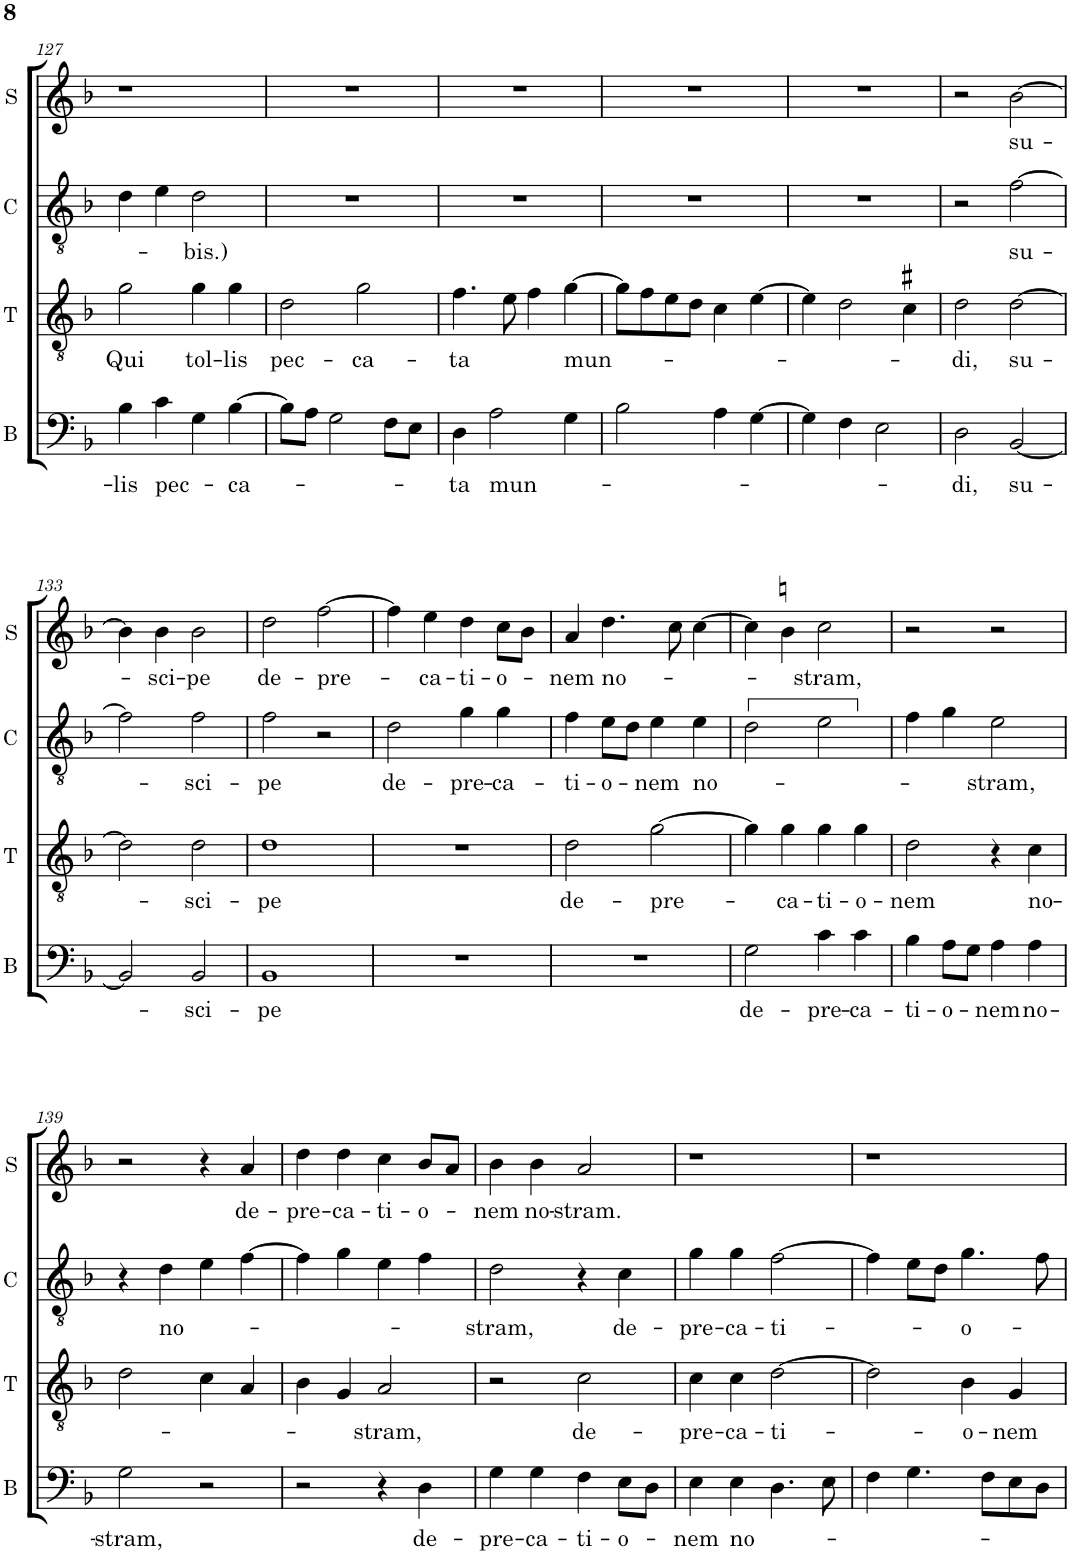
**kern	**text	**kern	**text	**kern	**text	**kern	**text
*part4	*part4	*part3	*part3	*part2	*part2	*part1	*part1
*staff4	*staff4	*staff3	*staff3	*staff2	*staff2	*staff1	*staff1
*I"B	*	*I"T	*	*I"C	*	*I"S	*
*I'B	*	*I'T	*	*I'C	*	*I'S	*
!!LO:PB:g=z
*clefF4	*	*clefGv2	*	*clefGv2	*	*clefG2	*
*	*	*	*	*Trd4c7	*	*	*
*k[b-]	*	*k[b-]	*	*k[b-]	*	*k[b-]	*
*M2/2	*	*M2/2	*	*M2/2	*	*M2/2	*
*met(c|)	*	*met(c|)	*	*met(c|)	*	*met(c|)	*
=127	=127	=127	=127	=127	=127	=127	=127
!	!LO:LY:b	!	!LO:LY:b	!	!	!	!
4B-\	-lis	2g\	Qui	4d\	.	1r	.
!	!LO:LY:b	!	!	!	!	!	!
4c\	pec-	.	.	4e\	.	.	.
!	!	!	!LO:LY:b	!	!LO:LY:b	!	!
4G\	.	4g\	tol-	2d\	bis.)	.	.
!	!LO:LY:b	!	!LO:LY:b	!	!	!	!
[4B-\	-ca-	4g\	-lis	.	.	.	.
=128	=128	=128	=128	=128	=128	=128	=128
!	!	!	!LO:LY:b	!	!	!	!
8B-\L]	.	2d\	pec-	1r	.	1r	.
8A\J	.	.	.	.	.	.	.
2G\	.	.	.	.	.	.	.
!	!	!	!LO:LY:b	!	!	!	!
.	.	2g\	-ca-	.	.	.	.
8F\L	.	.	.	.	.	.	.
8E\J	.	.	.	.	.	.	.
=129	=129	=129	=129	=129	=129	=129	=129
!	!LO:LY:b	!	!LO:LY:b	!	!	!	!
4D\	-ta	4.f\	-ta	1r	.	1r	.
!	!LO:LY:b	!	!	!	!	!	!
2A\	mun-	.	.	.	.	.	.
.	.	8e\	.	.	.	.	.
.	.	4f\	.	.	.	.	.
!	!	!	!LO:LY:b	!	!	!	!
4G\	.	[4g\	mun-	.	.	.	.
=130	=130	=130	=130	=130	=130	=130	=130
2B-\	.	8g\L]	.	1r	.	1r	.
.	.	8f\	.	.	.	.	.
.	.	8e\	.	.	.	.	.
.	.	8d\J	.	.	.	.	.
4A\	.	4c\	.	.	.	.	.
[4G\	.	[4e\	.	.	.	.	.
=131	=131	=131	=131	=131	=131	=131	=131
4G\]	.	4e\]	.	1r	.	1r	.
4F\	.	2d\	.	.	.	.	.
2E\	.	.	.	.	.	.	.
.	.	4c#X\	.	.	.	.	.
=132	=132	=132	=132	=132	=132	=132	=132
!	!LO:LY:b	!	!LO:LY:b	!	!	!	!
2D\	-di,	2d\	-di,	2r	.	2r	.
!	!LO:LY:b	!	!LO:LY:b	!	!LO:LY:b	!	!LO:LY:b
[2BB-/	su-	[2d\	su-	[2f\	su-	[2b-\	su-
!!LO:LB:g=z
=133	=133	=133	=133	=133	=133	=133	=133
2BB-/]	.	2d\]	.	2f\]	.	4b-\]	.
!	!	!	!	!	!	!	!LO:LY:b
.	.	.	.	.	.	4b-\	-sci-
!	!LO:LY:b	!	!LO:LY:b	!	!LO:LY:b	!	!LO:LY:b
2BB-/	-sci-	2d\	-sci-	2f\	-sci-	2b-\	-pe
=134	=134	=134	=134	=134	=134	=134	=134
!	!LO:LY:b	!	!LO:LY:b	!	!LO:LY:b	!	!LO:LY:b
1BB-	-pe	1d	-pe	2f\	-pe	2dd\	de-
!	!	!	!	!	!	!	!LO:LY:b
.	.	.	.	2r	.	[2ff\	-pre-
=135	=135	=135	=135	=135	=135	=135	=135
!	!	!	!	!	!LO:LY:b	!	!
1r	.	1r	.	2d\	de-	4ff\]	.
!	!	!	!	!	!	!	!LO:LY:b
.	.	.	.	.	.	4ee\	-ca-
!	!	!	!	!	!LO:LY:b	!	!LO:LY:b
.	.	.	.	4g\	-pre-	4dd\	-ti-
!	!	!	!	!	!LO:LY:b	!	!LO:LY:b
.	.	.	.	4g\	-ca-	8cc\L	-o-
.	.	.	.	.	.	8b-\J	.
=136	=136	=136	=136	=136	=136	=136	=136
!	!	!	!LO:LY:b	!	!LO:LY:b	!	!LO:LY:b
1r	.	2d\	de-	4f\	-ti-	4a/	-nem
!	!	!	!	!	!LO:LY:b	!	!LO:LY:b
.	.	.	.	8e\L	-o-	4.dd\	no-
.	.	.	.	8d\J	.	.	.
!	!	!	!LO:LY:b	!	!LO:LY:b	!	!
.	.	[2g\	-pre-	4e\	-nem	.	.
.	.	.	.	.	.	8cc\	.
!	!	!	!	!	!LO:LY:b	!	!
.	.	.	.	4e\	no-	[4cc\	.
=137	=137	=137	=137	=137	=137	=137	=137
!	!LO:LY:b	!	!	!	!	!	!
2G\	de-	4g\]	.	2d\	.	4cc\]	.
!	!	!	!LO:LY:b	!	!	!	!
.	.	4g\	-ca-	.	.	4bn\	.
!	!LO:LY:b	!	!LO:LY:b	!	!	!	!LO:LY:b
4c\	-pre-	4g\	-ti-	2e\	.	2cc\	-stram,
!	!LO:LY:b	!	!LO:LY:b	!	!	!	!
4c\	-ca-	4g\	-o-	.	.	.	.
=138	=138	=138	=138	=138	=138	=138	=138
!	!LO:LY:b	!	!LO:LY:b	!	!	!	!
4B-\	-ti-	2d\	-nem	4f\	.	2r	.
!	!LO:LY:b	!	!	!	!	!	!
8A\L	-o-	.	.	4g\	.	.	.
8G\J	.	.	.	.	.	.	.
!	!LO:LY:b	!	!	!	!LO:LY:b	!	!
4A\	-nem	4r	.	2e\	-stram,	2r	.
!	!LO:LY:b	!	!LO:LY:b	!	!	!	!
4A\	no-	4c\	no-	.	.	.	.
!!LO:LB:g=z
=139	=139	=139	=139	=139	=139	=139	=139
!	!LO:LY:b	!	!	!	!	!	!
2G\	-stram,	2d\	.	4r	.	2r	.
!	!	!	!	!	!LO:LY:b	!	!
.	.	.	.	4d\	no-	.	.
2r	.	4c\	.	4e\	.	4r	.
!	!	!	!	!	!	!	!LO:LY:b
.	.	4A/	.	[4f\	.	4a/	de-
=140	=140	=140	=140	=140	=140	=140	=140
!	!	!	!	!	!	!	!LO:LY:b
2r	.	4B-\	.	4f\]	.	4dd\	-pre-
!	!	!	!	!	!	!	!LO:LY:b
.	.	4G/	.	4g\	.	4dd\	-ca-
!	!	!	!LO:LY:b	!	!	!	!LO:LY:b
4r	.	2A/	-stram,	4e\	.	4cc\	-ti-
!	!LO:LY:b	!	!	!	!	!	!LO:LY:b
4D\	de-	.	.	4f\	.	8b-/L	-o-
.	.	.	.	.	.	8a/J	.
=141	=141	=141	=141	=141	=141	=141	=141
!	!LO:LY:b	!	!	!	!LO:LY:b	!	!LO:LY:b
4G\	-pre-	2r	.	2d\	-stram,	4b-\	-nem
!	!LO:LY:b	!	!	!	!	!	!LO:LY:b
4G\	-ca-	.	.	.	.	4b-\	no-
!	!LO:LY:b	!	!LO:LY:b	!	!	!	!LO:LY:b
4F\	-ti-	2c\	de-	4r	.	2a/	-stram.
!	!LO:LY:b	!	!	!	!LO:LY:b	!	!
8E\L	-o-	.	.	4c\	de-	.	.
8D\J	.	.	.	.	.	.	.
=142	=142	=142	=142	=142	=142	=142	=142
!	!LO:LY:b	!	!LO:LY:b	!	!LO:LY:b	!	!
4E\	-nem	4c\	-pre-	4g\	-pre-	1r	.
!	!LO:LY:b	!	!LO:LY:b	!	!LO:LY:b	!	!
4E\	no-	4c\	-ca-	4g\	-ca-	.	.
!	!	!	!LO:LY:b	!	!LO:LY:b	!	!
4.D\	.	[2d\	-ti-	[2f\	-ti-	.	.
8E\	.	.	.	.	.	.	.
=143	=143	=143	=143	=143	=143	=143	=143
4F\	.	2d\]	.	4f\]	.	1r	.
4.G\	.	.	.	8e\L	.	.	.
.	.	.	.	8d\J	.	.	.
!	!	!	!LO:LY:b	!	!LO:LY:b	!	!
.	.	4B-\	-o-	4.g\	-o-	.	.
8F\L	.	.	.	.	.	.	.
!	!	!	!LO:LY:b	!	!	!	!
8E\	.	4G/	-nem	.	.	.	.
8D\J	.	.	.	8f\	.	.	.
=	=	=	=	=	=	=	=
*-	*-	*-	*-	*-	*-	*-	*-
